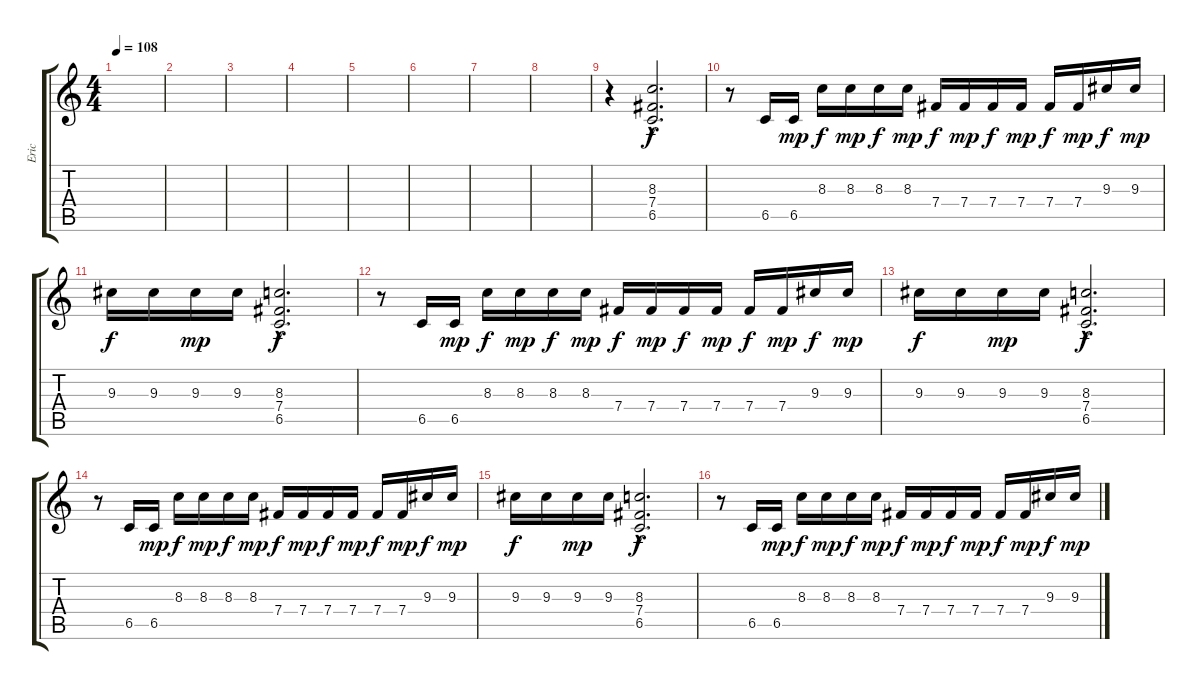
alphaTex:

\track ("Eric" "Eric") {instrument distortionguitar}
\staff {score tabs}
\tuning (Db4 Ab3 E3 B2 Gb2 B1) {hide}
\ts (4 4)
\tempo 108
\clef g2
\ks c
|
|
|
|
|
|
|
|
r.4 (8.3{hac} 7.4{hac} 6.5{hac}).2{d} |
r.8 6.5.16 6.5.16{dy mp} 8.3.16{dy f} 8.3.16{dy mp} 8.3.16{dy f} 8.3.16{dy mp} 7.4.16{dy f} 7.4.16{dy mp} 7.4.16{dy f} 7.4.16{dy mp} 7.4.16{dy f} 7.4.16{dy mp} 9.3.16{dy f} 9.3.16{dy mp} |
9.3.16{dy f} 9.3.16 9.3.16{dy mp} 9.3.16 (8.3{hac} 7.4{hac} 6.5{hac}).2{d dy f} |
r.8 6.5.16 6.5.16{dy mp} 8.3.16{dy f} 8.3.16{dy mp} 8.3.16{dy f} 8.3.16{dy mp} 7.4.16{dy f} 7.4.16{dy mp} 7.4.16{dy f} 7.4.16{dy mp} 7.4.16{dy f} 7.4.16{dy mp} 9.3.16{dy f} 9.3.16{dy mp} |
9.3.16{dy f} 9.3.16 9.3.16{dy mp} 9.3.16 (8.3{hac} 7.4{hac} 6.5{hac}).2{d dy f} |
r.8 6.5.16 6.5.16{dy mp} 8.3.16{dy f} 8.3.16{dy mp} 8.3.16{dy f} 8.3.16{dy mp} 7.4.16{dy f} 7.4.16{dy mp} 7.4.16{dy f} 7.4.16{dy mp} 7.4.16{dy f} 7.4.16{dy mp} 9.3.16{dy f} 9.3.16{dy mp} |
9.3.16{dy f} 9.3.16 9.3.16{dy mp} 9.3.16 (8.3{hac} 7.4{hac} 6.5{hac}).2{d dy f} |
r.8 6.5.16 6.5.16{dy mp} 8.3.16{dy f} 8.3.16{dy mp} 8.3.16{dy f} 8.3.16{dy mp} 7.4.16{dy f} 7.4.16{dy mp} 7.4.16{dy f} 7.4.16{dy mp} 7.4.16{dy f} 7.4.16{dy mp} 9.3.16{dy f} 9.3.16{dy mp}
